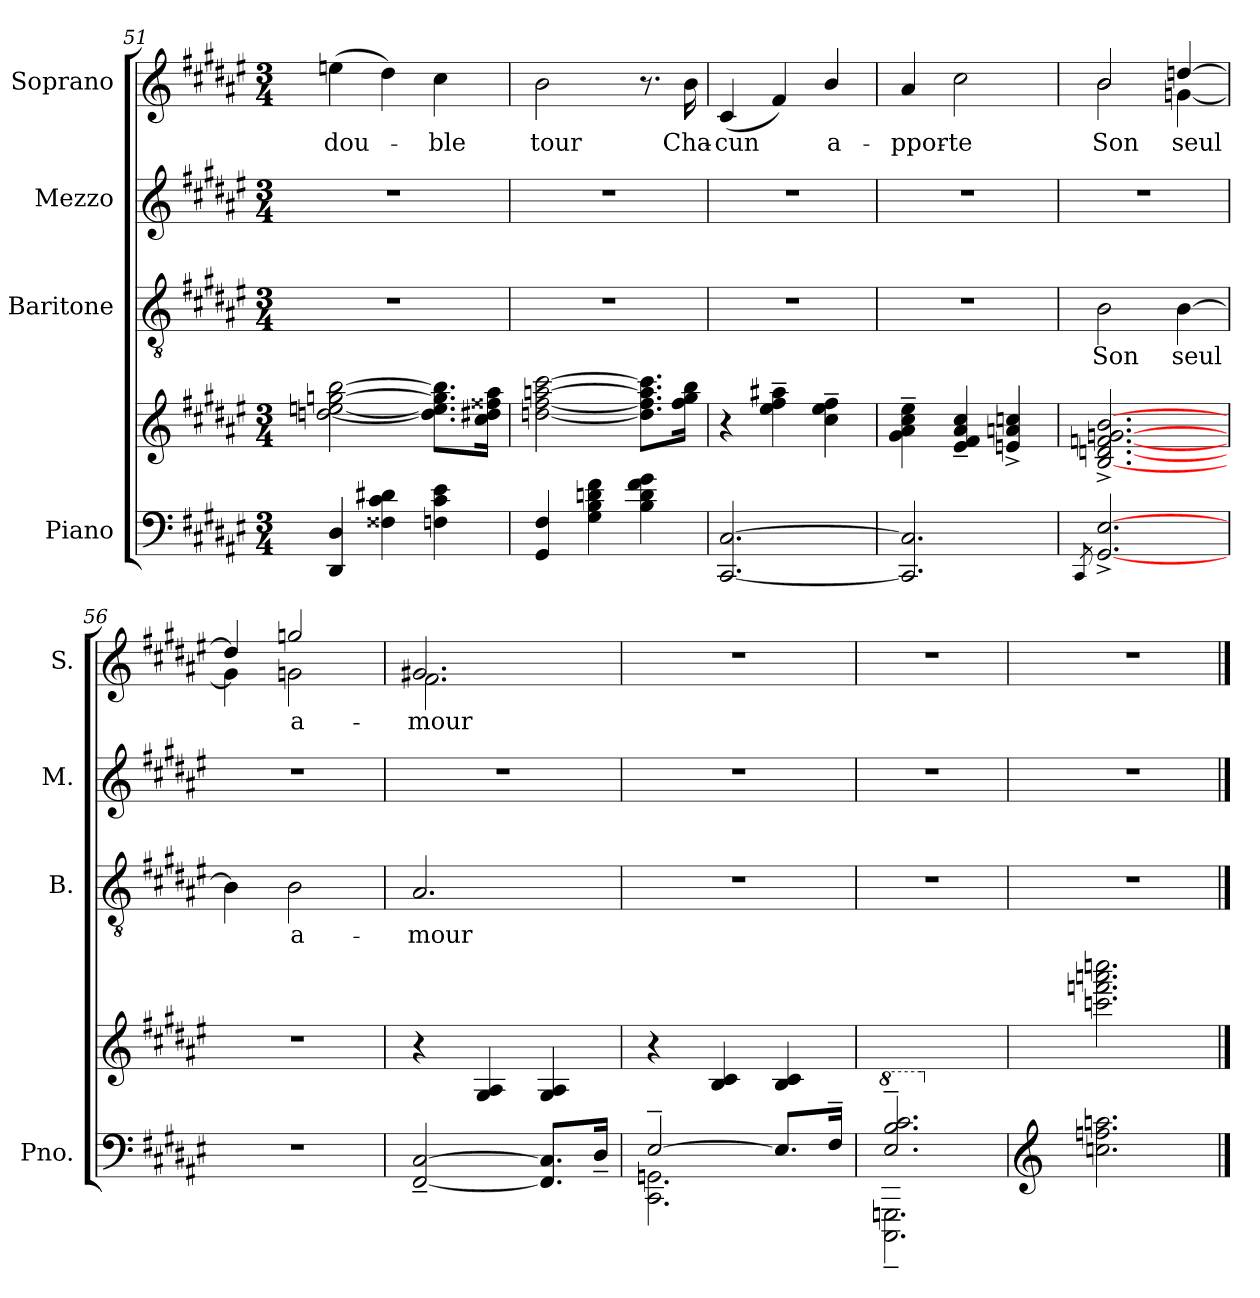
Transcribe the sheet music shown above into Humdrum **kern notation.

**kern	**kern	**kern	**text	**kern	**kern	**text
*part4	*part4	*part3	*part3	*part2	*part1	*part1
*staff5	*staff4	*staff3	*staff3	*staff2	*staff1	*staff1
*I"Piano	*	*I"Baritone	*	*I"Mezzo	*I"Soprano	*
*I'Pno.	*	*I'B.	*	*I'M.	*I'S.	*
*clefF4	*clefG2	*clefGv2	*	*clefG2	*clefG2	*
*	*	*ITrd7c12	*	*	*	*
*k[f#c#g#d#a#e#]	*k[f#c#g#d#a#e#]	*k[f#c#g#d#a#e#]	*	*k[f#c#g#d#a#e#]	*k[f#c#g#d#a#e#]	*
*F#:	*F#:	*F#:	*	*F#:	*F#:	*
*M3/4	*M3/4	*M3/4	*	*M3/4	*M3/4	*
=51	=51	=51	=51	=51	=51	=51
!	!	!LO:N:vis=1	!	!LO:N:vis=1	!	!
!	!	!	!	!	!	!LO:LY:b:color=#000000
4DD#i/ 4D#i	[<2ddni\ [>2eeni [>2ggni [>2bbi	2.r	.	2.r	(4eeni\	dou-
4F##Xi\ 4c#i 4d#Xi	.	.	.	.	4dd#i\)	.
!	!	!	!	!	!	!LO:LY:b:color=#000000
4Fi\ 4c#i 4e#i	8.ddi\] 8.eei] 8.ggi] 8.bbi]L	.	.	.	4cc#i\	-ble
.	16cc#i\ 16dd#Xi 16ff##Xi 16aa#iJk	.	.	.	.	.
=52	=52	=52	=52	=52	=52	=52
!	!	!LO:N:vis=1	!	!LO:N:vis=1	!	!
!	!	!	!	!	!	!LO:LY:b:color=#000000
4GG#i/ 4F#i	[<2ddni\ [<2ff#i [>2aani [>2ccc#i	2.r	.	2.r	2bi\	tour
4G#i\ 4Bi 4dni 4f#i	.	.	.	.	.	.
4Bi\ 4di 4f#i 4g#i	8.ddi\] 8.ff#i] 8.aai] 8.ccc#i]L	.	.	.	8.r	.
!	!	!	!	!	!	!LO:LY:b:color=#000000
.	16ff#i\ 16gg#i 16bbiJk	.	.	.	16bi\	Cha-
=53	=53	=53	=53	=53	=53	=53
!	!	!LO:N:vis=1	!	!LO:N:vis=1	!	!
!	!	!	!	!	!	!LO:LY:b:color=#000000
[<2.CC#i/ [>2.C#i	4r	2.r	.	2.r	(4c#i/	-cun
.	4ee#i\~ 4ff#i~ 4aa#Xi~	.	.	.	4f#i/)	.
!	!	!	!	!	!	!LO:LY:b:color=#000000
.	4cc#i\~ 4ee#i~ 4ff#i~	.	.	.	4bi/	a-
=54	=54	=54	=54	=54	=54	=54
!	!	!LO:N:vis=1	!	!LO:N:vis=1	!	!
!	!	!	!	!	!	!LO:LY:b:color=#000000
2.CC#i/] 2.C#i]	4g#i\~ 4a#i~ 4cc#i~ 4ee#i~	2.r	.	2.r	4a#i/	-ppor-
!	!	!	!	!	!	!LO:LY:b:color=#000000
.	4e#i/~ 4f#i~ 4a#i~ 4cc#i~	.	.	.	2cc#i\	-te
.	4eni/^ 4ani^ 4ccni^	.	.	.	.	.
!!LO:LB:g=z
=55	=55	=55	=55	=55	=55	=55
8qCC#i/	.	.	.	.	.	.
!	!	!	!LO:LY:b:color=#000000	!LO:N:vis=1	!	!
!	!	!	!	!	!LO:TX:b:t=Mezzo	!
!	!	!	!	!	!LO:TX:a:t=Soprano	!
!	!	!	!	!	!	!LO:LY:b:color=#000000
*	*	*	*	*	*^	*
[<2.GG#i/^ [>2.E#i^	[<2.Bi/^ [<2.dni^ [<2.fni^ [>2.gni^ [>2.bi^	2BBi\	Son	2.r	2bi/	2bi\	Son
!	!	!	!LO:LY:b:color=#000000	!	!	!	!
!	!	!	!	!	!	!	!LO:LY:b:color=#000000
.	.	[>4BBi\	seul	.	[>4ddni/	[<4gni\	seul
=56	=56	=56	=56	=56	=56	=56	=56
!LO:N:vis=1	!LO:N:vis=1	!	!	!LO:N:vis=1	!	!	!
2.r	2.r	4BBi\]	.	2.r	4ddi/]	4gi\]	.
!	!	!	!LO:LY:b:color=#000000	!	!	!	!
!	!	!	!	!	!	!	!LO:LY:b:color=#000000
.	.	2BBi\	a-	.	2ggni/	2gni\	a-
=57	=57	=57	=57	=57	=57	=57	=57
!	!	!	!LO:LY:b:color=#000000	!LO:N:vis=1	!	!	!
!	!	!	!	!	!	!	!LO:LY:b:color=#000000
[<2FF#i/~ [>2C#i~	4r	2.AA#i/	-mour	2.r	2.g#Xi/	2.f#i\	-mour
.	4G#i/ 4A#i	.	.	.	.	.	.
8.FF#i/] 8.C#i]L	4G#i/ 4A#i	.	.	.	.	.	.
16D#~i/Jk	.	.	.	.	.	.	.
*	*	*	*	*	*v	*v	*
=58	=58	=58	=58	=58	=58	=58
*^	*	*	*	*	*	*
!	!	!	!LO:N:vis=1	!	!LO:N:vis=1	!LO:N:vis=1	!
[>2E#~i/	2.CC#i\ 2.GGni	4r	2.r	.	2.r	2.r	.
.	.	4Bi/ 4c#i	.	.	.	.	.
8.E#i/L]	.	4Bi/ 4c#i	.	.	.	.	.
16F#~i/Jk	.	.	.	.	.	.	.
=59	=59	=59	=59	=59	=59	=59	=59
*8va	*	*	*	*	*	*	*
!	!	!	!LO:N:vis=1	!	!LO:N:vis=1	!LO:N:vis=1	!
2.e#i/~ 2.bi~ 2.cc#i~	2.CC#i\~ 2.GGni~	2.ryy	2.r	.	2.r	2.r	.
*v	*v	*	*	*	*	*	*
=60	=60	=60	=60	=60	=60	=60
*clefG2	*	*	*	*	*	*
*X8va	*	*	*	*	*	*
*^	*	*	*	*	*	*
!	!	!	!LO:N:vis=1	!	!LO:N:vis=1	!LO:N:vis=1	!
*v	*v	*	*	*	*	*	*
2.ccni\ 2.ffni 2.aani	2.cccni\ 2.fffni 2.aaani 2.ccccni	2.r	.	2.r	2.r	.
==	==	==	==	==	==	==
*-	*-	*-	*-	*-	*-	*-
